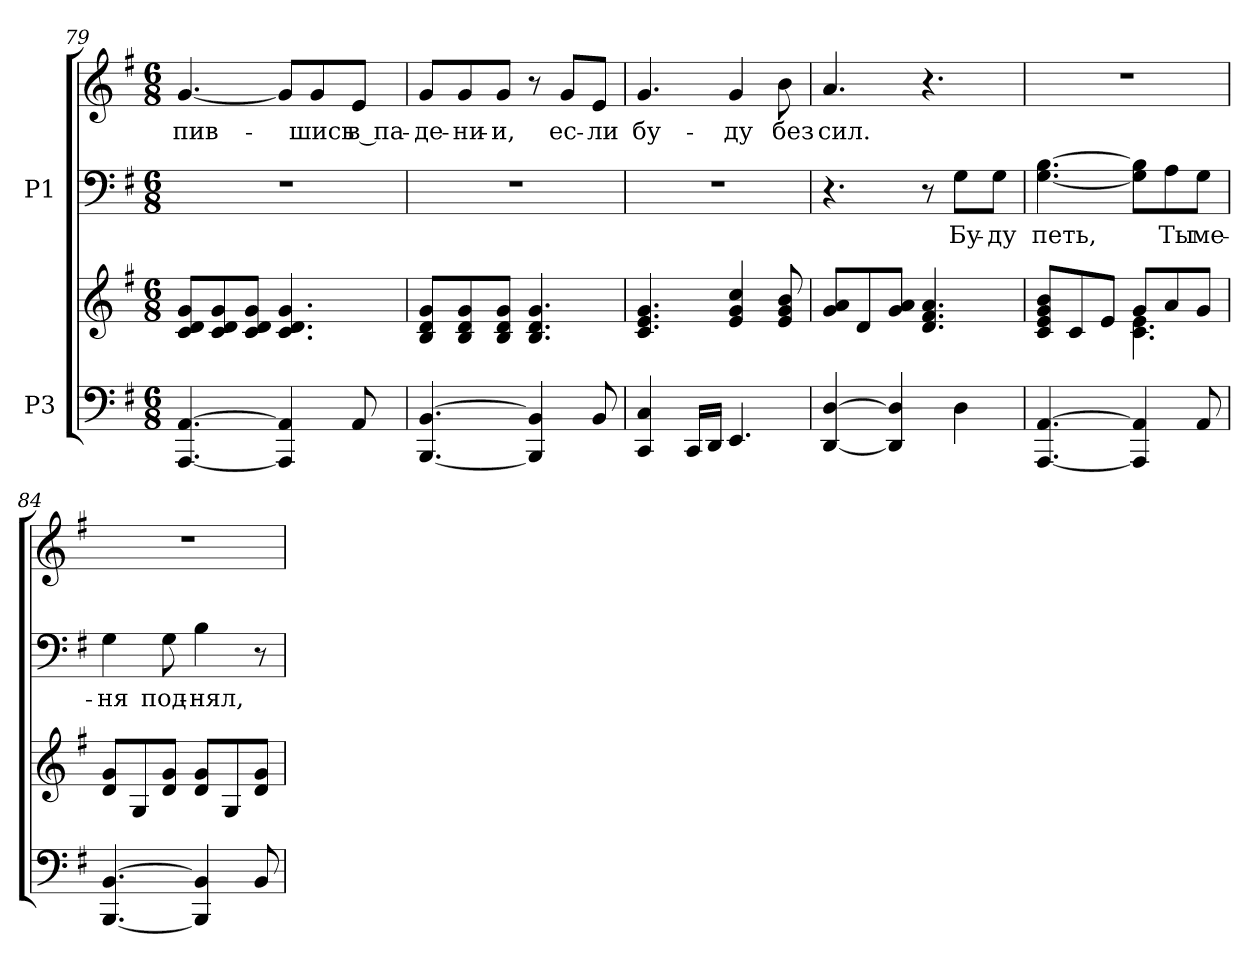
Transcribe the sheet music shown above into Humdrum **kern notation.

**kern	**kern	**kern	**text	**kern	**text
*part2	*part2	*part1	*part1	*part1	*part1
*staff4	*staff3	*staff2	*staff2	*staff1	*staff1
*I"P3	*	*I"P1	*	*	*
*clefF4	*clefG2	*clefF4	*	*clefG2	*
*k[f#]	*k[f#]	*k[f#]	*	*k[f#]	*
*G:	*G:	*G:	*	*G:	*
*M6/8	*M6/8	*M6/8	*	*M6/8	*
=79	=79	=79	=79	=79	=79
!	!	!LO:N:vis=1	!	!	!
!	!	!	!	!	!LO:LY:b:color=#000000
[<4.AAAi/ [>4.AAi	8ci/ 8di 8giL	2.r	.	[<4.gi/	-пив-
.	8ci/ 8di 8gi	.	.	.	.
.	8ci/ 8di 8giJ	.	.	.	.
4AAAi/] 4AAi]	4.ci/ 4.di 4.gi	.	.	8gi/L]	.
!	!	!	!	!	!LO:LY:b:color=#000000
.	.	.	.	8gi/	-шись
!	!	!	!	!	!LO:LY:b:color=#000000
8AAi/	.	.	.	8ei/J	в па-
=80	=80	=80	=80	=80	=80
!	!	!LO:N:vis=1	!	!	!
!	!	!	!	!	!LO:LY:b:color=#000000
[<4.BBBi/ [>4.BBi	8Bi/ 8di 8giL	2.r	.	8gi/L	-де-
!	!	!	!	!	!LO:LY:b:color=#000000
.	8Bi/ 8di 8gi	.	.	8gi/	-ни-
!	!	!	!	!	!LO:LY:b:color=#000000
.	8Bi/ 8di 8giJ	.	.	8gi/J	-и,
4BBBi/] 4BBi]	4.Bi/ 4.di 4.gi	.	.	8r	.
!	!	!	!	!	!LO:LY:b:color=#000000
.	.	.	.	8gi/L	ес-
!	!	!	!	!	!LO:LY:b:color=#000000
8BBi/	.	.	.	8ei/J	-ли
!!LO:PB:g=z
=81	=81	=81	=81	=81	=81
!	!	!LO:N:vis=1	!	!	!
!	!	!	!	!	!LO:LY:b:color=#000000
4CCi/ 4Ci	4.ci/ 4.ei 4.gi	2.r	.	4.gi/	бу-
16CCi/LL	.	.	.	.	.
16DDi/JJ	.	.	.	.	.
!	!	!	!	!	!LO:LY:b:color=#000000
4.EEi/	4ei/ 4gi 4cci	.	.	4gi/	-ду
!	!	!	!	!	!LO:LY:b:color=#000000
.	8ei/ 8gi 8bi	.	.	8bi\	без
=82	=82	=82	=82	=82	=82
!	!	!	!	!	!LO:LY:b:color=#000000
[<4DDi/ [>4Di	8gi/ 8aiL	4.r	.	4.ai/	сил.
.	8di/	.	.	.	.
4DDi/] 4Di]	8gi/ 8aiJ	.	.	.	.
.	4.di/ 4.f#i 4.ai	8r	.	4.r	.
!	!	!	!LO:LY:b:color=#000000	!	!
4Di\	.	8Gi\L	Бу-	.	.
!	!	!	!LO:LY:b:color=#000000	!	!
.	.	8Gi\J	-ду	.	.
=83	=83	=83	=83	=83	=83
*	*^	*	*	*	*
!	!	!	!	!LO:LY:b:color=#000000	!LO:N:vis=1	!
[<4.AAAi/ [>4.AAi	8ci/ 8ei 8gi 8biL	4.ryy	[<4.Gi\ [>4.Bi	петь,	2.r	.
.	8ci/	.	.	.	.	.
.	8ei/J	.	.	.	.	.
4AAAi/] 4AAi]	8gi/L	4.ci\ 4.ei	8Gi\] 8Bi]L	.	.	.
!	!	!	!	!LO:LY:b:color=#000000	!	!
.	8ai/	.	8Ai\	Ты	.	.
!	!	!	!	!LO:LY:b:color=#000000	!	!
8AAi/	8gi/J	.	8Gi\J	ме-	.	.
*	*v	*v	*	*	*	*
=84	=84	=84	=84	=84	=84
!	!	!	!LO:LY:b:color=#000000	!LO:N:vis=1	!
[<4.BBBi/ [>4.BBi	8di/ 8giL	4Gi\	-ня	2.r	.
.	8Gi/	.	.	.	.
!	!	!	!LO:LY:b:color=#000000	!	!
.	8di/ 8giJ	8Gi\	под-	.	.
!	!	!	!LO:LY:b:color=#000000	!	!
4BBBi/] 4BBi]	8di/ 8giL	4Bi\	-нял,	.	.
.	8Gi/	.	.	.	.
8BBi/	8di/ 8giJ	8r	.	.	.
=	=	=	=	=	=
*-	*-	*-	*-	*-	*-
